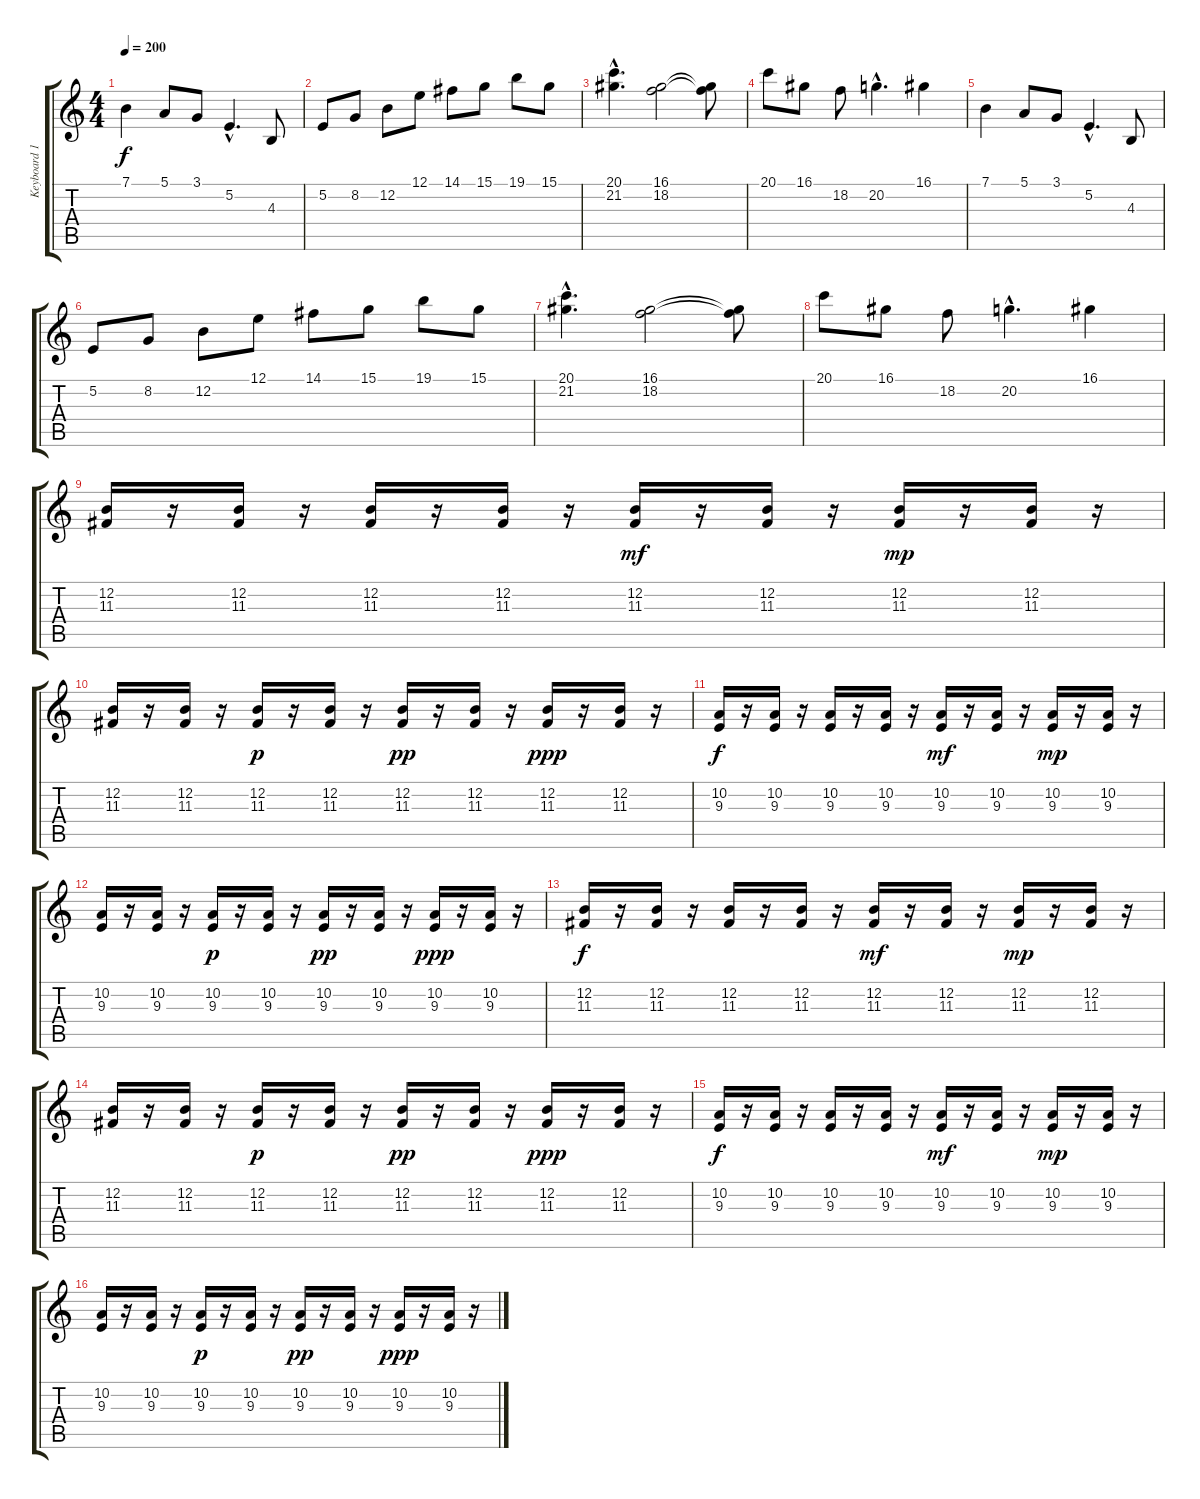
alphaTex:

\track ("Keyboard 1" "Keyboard 1") {instrument stringensemble1}
\staff {score tabs}
\tuning (E4 B3 G3 D3 A2 E2) {hide}
\ts (4 4)
\tempo 200
\clef g2
\ks c
7.1.4{dy f} 5.1.8 3.1.8 5.2{hac}.4{d} 4.3.8 |
5.2.8 8.2.8 12.2.8 12.1.8 14.1.8 15.1.8 19.1.8 15.1.8 |
(20.1{hac} 21.2{hac}).4{d} (16.1 18.2).2 (16.1{t} 18.2{t}).8 |
20.1.8 16.1.8 18.2.8 20.2{hac}.4{d} 16.1.4 |
7.1.4 5.1.8 3.1.8 5.2{hac}.4{d} 4.3.8 |
5.2.8 8.2.8 12.2.8 12.1.8 14.1.8 15.1.8 19.1.8 15.1.8 |
(20.1{hac} 21.2{hac}).4{d} (16.1 18.2).2 (16.1{t} 18.2{t}).8 |
20.1.8 16.1.8 18.2.8 20.2{hac}.4{d} 16.1.4 |
\section ("" "")
(12.2 11.3).16 r.16 (12.2 11.3).16 r.16 (12.2 11.3).16 r.16 (12.2 11.3).16 r.16 (12.2 11.3).16{dy mf} r.16 (12.2 11.3).16 r.16 (12.2 11.3).16{dy mp} r.16 (12.2 11.3).16 r.16 |
(12.2 11.3).16 r.16 (12.2 11.3).16 r.16 (12.2 11.3).16{dy p} r.16 (12.2 11.3).16 r.16 (12.2 11.3).16{dy pp} r.16 (12.2 11.3).16 r.16 (12.2 11.3).16{dy ppp} r.16 (12.2 11.3).16 r.16 |
(10.2 9.3).16{dy f} r.16 (10.2 9.3).16 r.16 (10.2 9.3).16 r.16 (10.2 9.3).16 r.16 (10.2 9.3).16{dy mf} r.16 (10.2 9.3).16 r.16 (10.2 9.3).16{dy mp} r.16 (10.2 9.3).16 r.16 |
(10.2 9.3).16 r.16 (10.2 9.3).16 r.16 (10.2 9.3).16{dy p} r.16 (10.2 9.3).16 r.16 (10.2 9.3).16{dy pp} r.16 (10.2 9.3).16 r.16 (10.2 9.3).16{dy ppp} r.16 (10.2 9.3).16 r.16 |
(12.2 11.3).16{dy f} r.16 (12.2 11.3).16 r.16 (12.2 11.3).16 r.16 (12.2 11.3).16 r.16 (12.2 11.3).16{dy mf} r.16 (12.2 11.3).16 r.16 (12.2 11.3).16{dy mp} r.16 (12.2 11.3).16 r.16 |
(12.2 11.3).16 r.16 (12.2 11.3).16 r.16 (12.2 11.3).16{dy p} r.16 (12.2 11.3).16 r.16 (12.2 11.3).16{dy pp} r.16 (12.2 11.3).16 r.16 (12.2 11.3).16{dy ppp} r.16 (12.2 11.3).16 r.16 |
(10.2 9.3).16{dy f} r.16 (10.2 9.3).16 r.16 (10.2 9.3).16 r.16 (10.2 9.3).16 r.16 (10.2 9.3).16{dy mf} r.16 (10.2 9.3).16 r.16 (10.2 9.3).16{dy mp} r.16 (10.2 9.3).16 r.16 |
(10.2 9.3).16 r.16 (10.2 9.3).16 r.16 (10.2 9.3).16{dy p} r.16 (10.2 9.3).16 r.16 (10.2 9.3).16{dy pp} r.16 (10.2 9.3).16 r.16 (10.2 9.3).16{dy ppp} r.16 (10.2 9.3).16 r.16
